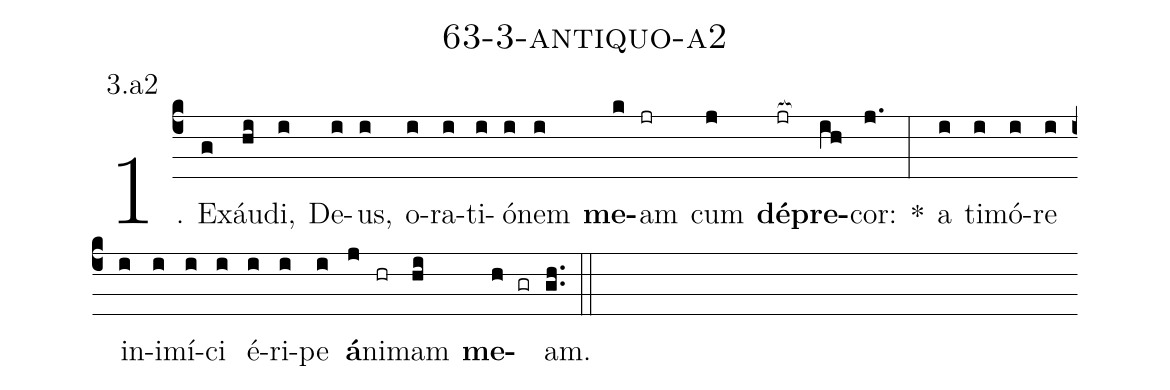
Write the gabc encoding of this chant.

name: 63-3-antiquo-a2;
annotation: 3.a2;
%%
(c4)1. Ex(g)áu(hi)di,(i) De(i)us,(i) o(i)ra(i)ti(i)ó(i)nem(i) <b>me</b>(k)am(jr) cum(j) <b>dé</b>(jr[ocb:1{])<b>pre</b>(ih[ocb:0}])cor:(j.) *(:) a(i) ti(i)mó(i)re(i) in(i)i(i)mí(i)ci(i) é(i)ri(i)pe(i) <b>á</b>(j)ni(hr)mam(hi) <b>me</b>(h gr)am.(gh..) (::)
